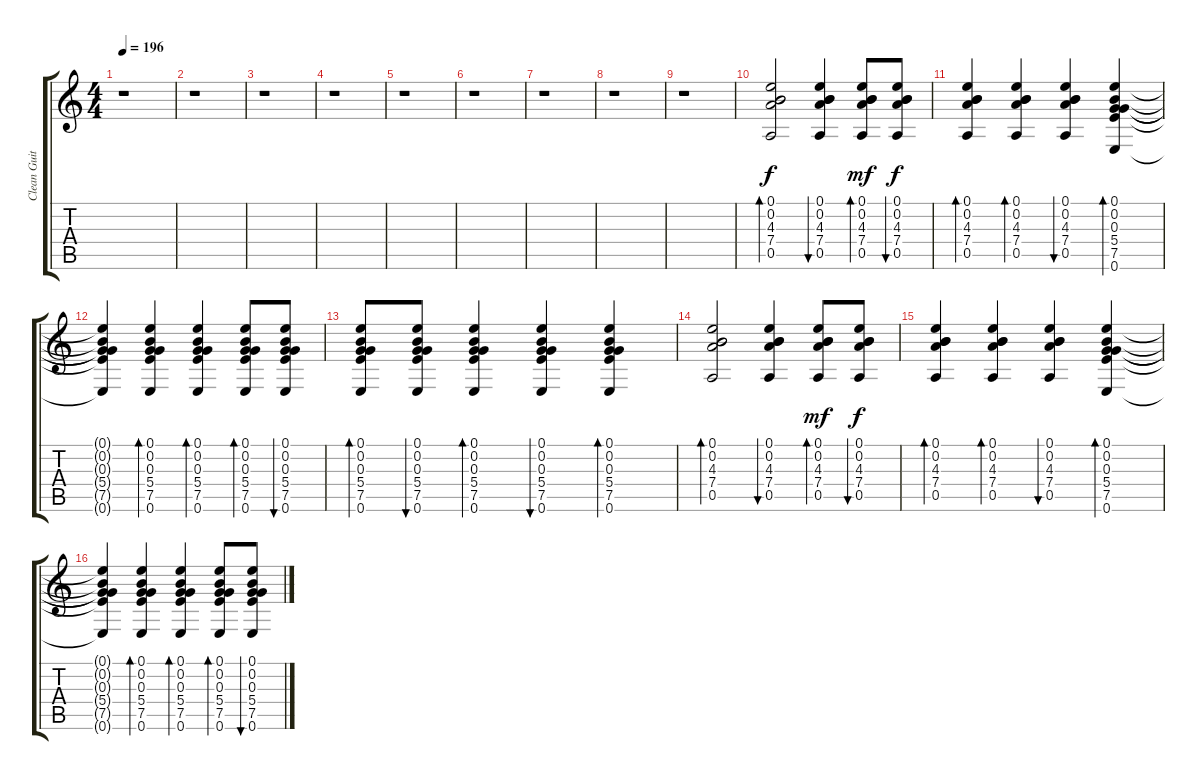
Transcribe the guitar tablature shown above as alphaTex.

\track ("Clean Guitar" "Clean Guit") {instrument acousticguitarsteel}
\staff {score tabs}
\tuning (E4 B3 G3 D3 A2 E2) {hide}
\ts (4 4)
\tempo 196
\clef g2
\ks c
r.1{dy f} |
r.1 |
r.1 |
r.1 |
r.1 |
r.1 |
r.1 |
r.1 |
r.1 |
(0.1 0.2 4.3 7.4 0.5).2{bd 120 volume 14 balance 13 instrument acousticguitarsteel} (0.1 0.2 4.3 7.4 0.5).4{bu 60} (0.1 0.2 4.3 7.4 0.5).8{bd 30 dy mf} (0.1 0.2 4.3 7.4 0.5).8{bu 30 dy f} |
(0.1 0.2 4.3 7.4 0.5).4{bd 60} (0.1 0.2 4.3 7.4 0.5).4{bd 60} (0.1 0.2 4.3 7.4 0.5).4{bu 60} (0.1 0.2 0.3 5.4 7.5 0.6).4{bd 60} |
(0.1{t} 0.2{t} 0.3{t} 5.4{t} 7.5{t} 0.6{t}).4 (0.1 0.2 0.3 5.4 7.5 0.6).4{bd 60} (0.1 0.2 0.3 5.4 7.5 0.6).4{bd 60} (0.1 0.2 0.3 5.4 7.5 0.6).8{bd 30} (0.1 0.2 0.3 5.4 7.5 0.6).8{bu 30} |
(0.1 0.2 0.3 5.4 7.5 0.6).8{bd 30} (0.1 0.2 0.3 5.4 7.5 0.6).8{bu 30} (0.1 0.2 0.3 5.4 7.5 0.6).4{bd 60} (0.1 0.2 0.3 5.4 7.5 0.6).4{bu 60} (0.1 0.2 0.3 5.4 7.5 0.6).4{bd 60} |
(0.1 0.2 4.3 7.4 0.5).2{bd 120} (0.1 0.2 4.3 7.4 0.5).4{bu 60} (0.1 0.2 4.3 7.4 0.5).8{bd 30 dy mf} (0.1 0.2 4.3 7.4 0.5).8{bu 30 dy f} |
(0.1 0.2 4.3 7.4 0.5).4{bd 60} (0.1 0.2 4.3 7.4 0.5).4{bd 60} (0.1 0.2 4.3 7.4 0.5).4{bu 60} (0.1 0.2 0.3 5.4 7.5 0.6).4{bd 60} |
(0.1{t} 0.2{t} 0.3{t} 5.4{t} 7.5{t} 0.6{t}).4 (0.1 0.2 0.3 5.4 7.5 0.6).4{bd 60} (0.1 0.2 0.3 5.4 7.5 0.6).4{bd 60} (0.1 0.2 0.3 5.4 7.5 0.6).8{bd 30} (0.1 0.2 0.3 5.4 7.5 0.6).8{bu 30}
